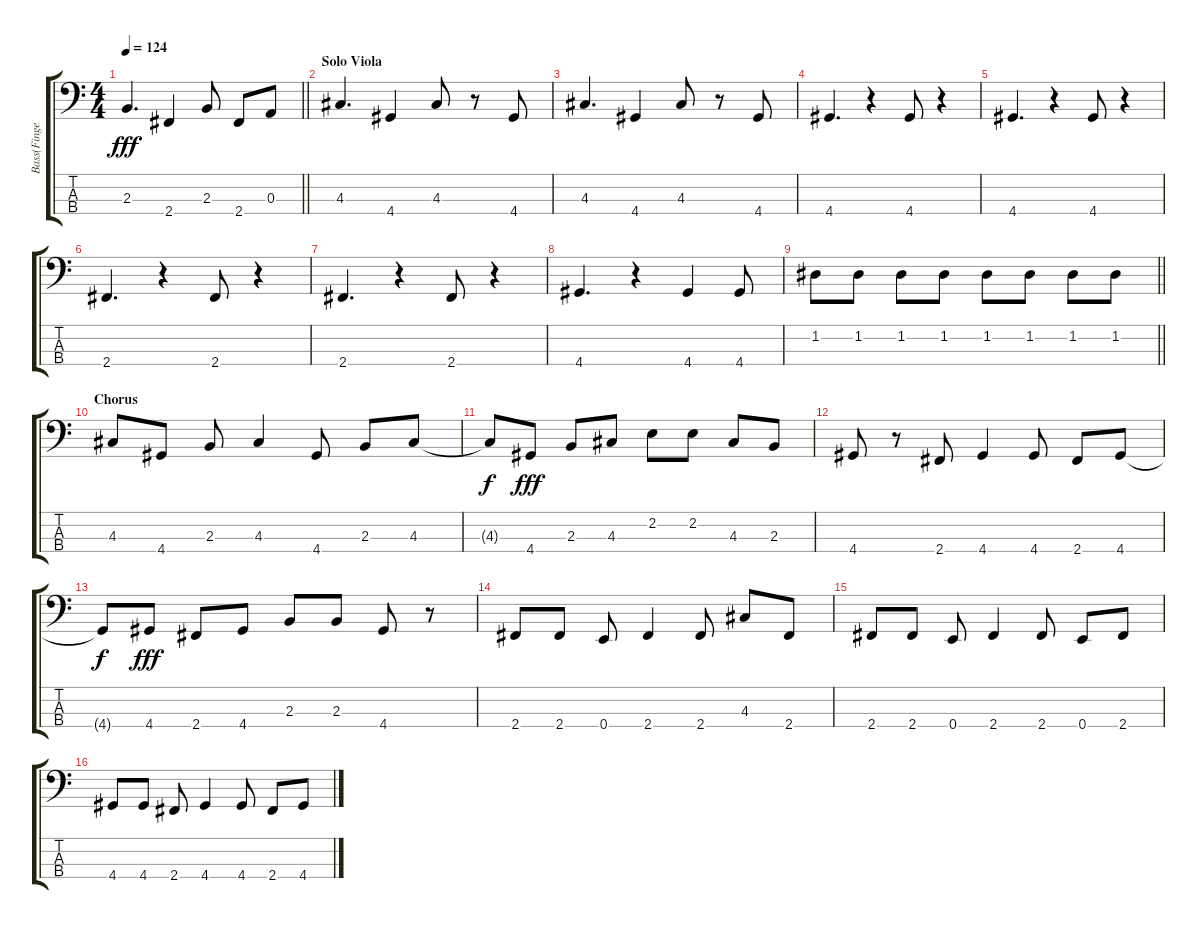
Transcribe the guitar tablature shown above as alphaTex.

\track ("Bass(Finger)" "Bass(Finge") {instrument electricbassfinger}
\staff {score tabs}
\tuning (G2 D2 A1 E1) {hide}
\ts (4 4)
\tempo 124
\clef f4
\barLineRight lightlight
\ks c
2.3.4{d dy fff} 2.4.4 2.3.8 2.4.8 0.3.8 |
\section ("" "Solo Viola")
4.3.4{d} 4.4.4 4.3.8 r.8 4.4.8 |
4.3.4{d} 4.4.4 4.3.8 r.8 4.4.8 |
4.4.4{d} r.4 4.4.8 r.4 |
4.4.4{d} r.4 4.4.8 r.4 |
2.4.4{d} r.4 2.4.8 r.4 |
2.4.4{d} r.4 2.4.8 r.4 |
4.4.4{d} r.4 4.4.4 4.4.8 |
\barLineRight lightlight
1.2.8 1.2.8 1.2.8 1.2.8 1.2.8 1.2.8 1.2.8 1.2.8 |
\section ("" "Chorus")
4.3.8 4.4.8 2.3.8 4.3.4 4.4.8 2.3.8 4.3.8 |
4.3{t}.8{dy f} 4.4.8{dy fff} 2.3.8 4.3.8 2.2.8 2.2.8 4.3.8 2.3.8 |
4.4.8 r.8 2.4.8 4.4.4 4.4.8 2.4.8 4.4.8 |
4.4{t}.8{dy f} 4.4.8{dy fff} 2.4.8 4.4.8 2.3.8 2.3.8 4.4.8 r.8 |
2.4.8 2.4.8 0.4.8 2.4.4 2.4.8 4.3.8 2.4.8 |
2.4.8 2.4.8 0.4.8 2.4.4 2.4.8 0.4.8 2.4.8 |
4.4.8 4.4.8 2.4.8 4.4.4 4.4.8 2.4.8 4.4.8
